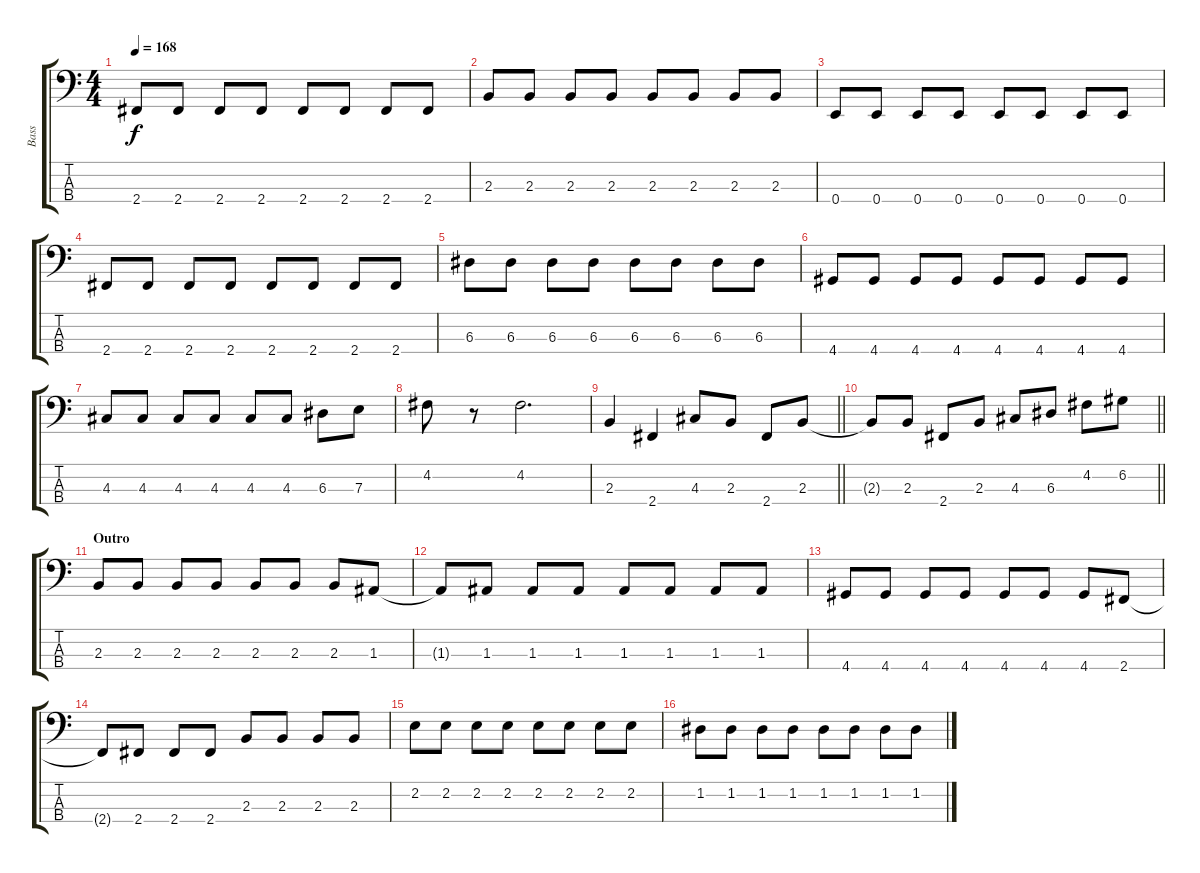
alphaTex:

\track ("Bass" "Bass") {instrument electricbassfinger}
\staff {score tabs}
\tuning (G2 D2 A1 E1) {hide}
\ts (4 4)
\tempo 168
\clef f4
\ks c
2.4.8{dy f} 2.4.8 2.4.8 2.4.8 2.4.8 2.4.8 2.4.8 2.4.8 |
2.3.8 2.3.8 2.3.8 2.3.8 2.3.8 2.3.8 2.3.8 2.3.8 |
0.4.8 0.4.8 0.4.8 0.4.8 0.4.8 0.4.8 0.4.8 0.4.8 |
2.4.8 2.4.8 2.4.8 2.4.8 2.4.8 2.4.8 2.4.8 2.4.8 |
6.3.8 6.3.8 6.3.8 6.3.8 6.3.8 6.3.8 6.3.8 6.3.8 |
4.4.8 4.4.8 4.4.8 4.4.8 4.4.8 4.4.8 4.4.8 4.4.8 |
4.3.8 4.3.8 4.3.8 4.3.8 4.3.8 4.3.8 6.3.8 7.3.8 |
4.2.8 r.8 4.2.2{d} |
\barLineRight lightlight
2.3.4 2.4.4 4.3.8 2.3.8 2.4.8 2.3.8 |
\barLineRight lightlight
2.3{t}.8 2.3.8 2.4.8 2.3.8 4.3.8 6.3.8 4.2.8 6.2.8 |
\section ("" "Outro")
2.3.8 2.3.8 2.3.8 2.3.8 2.3.8 2.3.8 2.3.8 1.3.8 |
1.3{t}.8 1.3.8 1.3.8 1.3.8 1.3.8 1.3.8 1.3.8 1.3.8 |
4.4.8 4.4.8 4.4.8 4.4.8 4.4.8 4.4.8 4.4.8 2.4.8 |
2.4{t}.8 2.4.8 2.4.8 2.4.8 2.3.8 2.3.8 2.3.8 2.3.8 |
2.2.8 2.2.8 2.2.8 2.2.8 2.2.8 2.2.8 2.2.8 2.2.8 |
1.2.8 1.2.8 1.2.8 1.2.8 1.2.8 1.2.8 1.2.8 1.2.8
